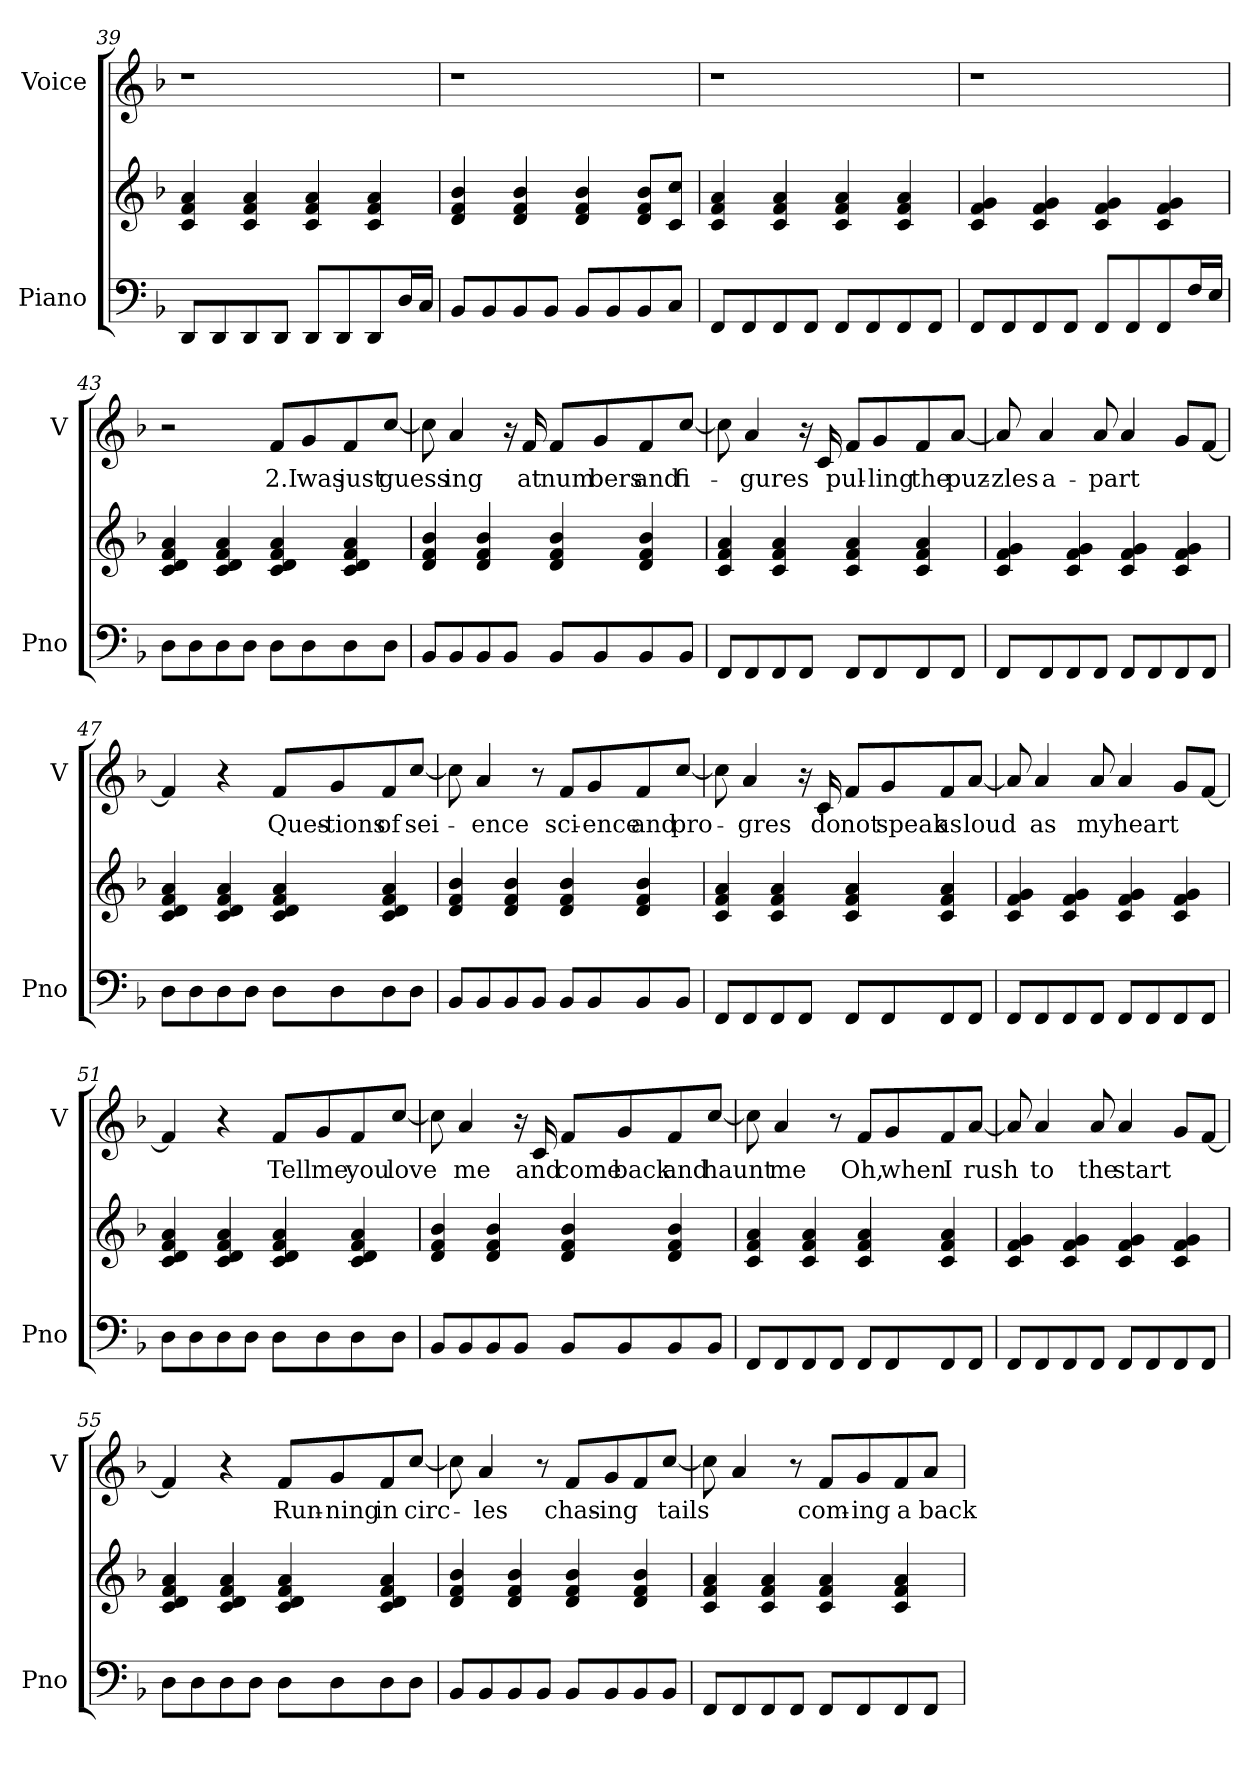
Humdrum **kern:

**kern	**kern	**kern	**text
*part2	*part2	*part1	*part1
*staff3	*staff2	*staff1	*staff1
*I"Piano	*	*I"Voice	*
*I'Pno	*	*I'V	*
*clefF4	*clefG2	*clefG2	*
*k[b-]	*k[b-]	*k[b-]	*
=39	=39	=39	=39
8DD/L	4c/ 4f/ 4a/	1r	.
8DD/	.	.	.
8DD/	4c/ 4f/ 4a/	.	.
8DD/J	.	.	.
8DD/L	4c/ 4f/ 4a/	.	.
8DD/	.	.	.
8DD/	4c/ 4f/ 4a/	.	.
16D/L	.	.	.
16C/JJ	.	.	.
!!LO:LB:g=z
=40	=40	=40	=40
8BB-/L	4d/ 4f/ 4b-/	1r	.
8BB-/	.	.	.
8BB-/	4d/ 4f/ 4b-/	.	.
8BB-/J	.	.	.
8BB-/L	4d/ 4f/ 4b-/	.	.
8BB-/	.	.	.
8BB-/	8d/ 8f/ 8b-/L	.	.
8C/J	8c/ 8cc/J	.	.
=41	=41	=41	=41
8FF/L	4c/ 4f/ 4a/	1r	.
8FF/	.	.	.
8FF/	4c/ 4f/ 4a/	.	.
8FF/J	.	.	.
8FF/L	4c/ 4f/ 4a/	.	.
8FF/	.	.	.
8FF/	4c/ 4f/ 4a/	.	.
8FF/J	.	.	.
=42	=42	=42	=42
8FF/L	4c/ 4f/ 4g/	1r	.
8FF/	.	.	.
8FF/	4c/ 4f/ 4g/	.	.
8FF/J	.	.	.
8FF/L	4c/ 4f/ 4g/	.	.
8FF/	.	.	.
8FF/	4c/ 4f/ 4g/	.	.
16F/L	.	.	.
16E/JJ	.	.	.
!!LO:LB:g=z
=43	=43	=43	=43
8D\L	4c/ 4d/ 4f/ 4a/	2r	.
8D\	.	.	.
8D\	4c/ 4d/ 4f/ 4a/	.	.
8D\J	.	.	.
8D\L	4c/ 4d/ 4f/ 4a/	8f/L	2.I
8D\	.	8g/	was
8D\	4c/ 4d/ 4f/ 4a/	8f/	just
8D\J	.	[8cc/J	guess
=44	=44	=44	=44
8BB-/L	4d/ 4f/ 4b-/	8cc\]	.
8BB-/	.	4a/	ing
8BB-/	4d/ 4f/ 4b-/	.	.
8BB-/J	.	16r	.
.	.	16f/	at
8BB-/L	4d/ 4f/ 4b-/	8f/L	num
8BB-/	.	8g/	bers
8BB-/	4d/ 4f/ 4b-/	8f/	and
8BB-/J	.	[8cc/J	fi-
=45	=45	=45	=45
8FF/L	4c/ 4f/ 4a/	8cc\]	.
8FF/	.	4a/	-gures
8FF/	4c/ 4f/ 4a/	.	.
8FF/J	.	16r	.
.	.	16c/	.
8FF/L	4c/ 4f/ 4a/	8f/L	pul-
8FF/	.	8g/	-ling
8FF/	4c/ 4f/ 4a/	8f/	the
8FF/J	.	[8a/J	puz-
!!LO:PB:g=z
=46	=46	=46	=46
8FF/L	4c/ 4f/ 4g/	8a/]	-zles
8FF/	.	4a/	a-
8FF/	4c/ 4f/ 4g/	.	.
8FF/J	.	8a/	-part
8FF/L	4c/ 4f/ 4g/	4a/	.
8FF/	.	.	.
8FF/	4c/ 4f/ 4g/	8g/L	.
8FF/J	.	[8f/J	.
=47	=47	=47	=47
8D\L	4c/ 4d/ 4f/ 4a/	4f/]	.
8D\	.	.	.
8D\	4c/ 4d/ 4f/ 4a/	4r	.
8D\J	.	.	.
8D\L	4c/ 4d/ 4f/ 4a/	8f/L	Ques-
8D\	.	8g/	-tions
8D\	4c/ 4d/ 4f/ 4a/	8f/	of
8D\J	.	[8cc/J	sei-
=48	=48	=48	=48
8BB-/L	4d/ 4f/ 4b-/	8cc\]	.
8BB-/	.	4a/	-ence
8BB-/	4d/ 4f/ 4b-/	.	.
8BB-/J	.	8r	.
8BB-/L	4d/ 4f/ 4b-/	8f/L	sci-
8BB-/	.	8g/	-ence
8BB-/	4d/ 4f/ 4b-/	8f/	and
8BB-/J	.	[8cc/J	pro-
!!LO:LB:g=z
=49	=49	=49	=49
8FF/L	4c/ 4f/ 4a/	8cc\]	.
8FF/	.	4a/	-gres
8FF/	4c/ 4f/ 4a/	.	.
8FF/J	.	16r	.
.	.	16c/	do
8FF/L	4c/ 4f/ 4a/	8f/L	not
8FF/	.	8g/	speak
8FF/	4c/ 4f/ 4a/	8f/	as
8FF/J	.	[8a/J	loud
=50	=50	=50	=50
8FF/L	4c/ 4f/ 4g/	8a/]	.
8FF/	.	4a/	as
8FF/	4c/ 4f/ 4g/	.	.
8FF/J	.	8a/	my
8FF/L	4c/ 4f/ 4g/	4a/	heart
8FF/	.	.	.
8FF/	4c/ 4f/ 4g/	8g/L	.
8FF/J	.	[8f/J	.
=51	=51	=51	=51
8D\L	4c/ 4d/ 4f/ 4a/	4f/]	.
8D\	.	.	.
8D\	4c/ 4d/ 4f/ 4a/	4r	.
8D\J	.	.	.
8D\L	4c/ 4d/ 4f/ 4a/	8f/L	Tell
8D\	.	8g/	me
8D\	4c/ 4d/ 4f/ 4a/	8f/	you
8D\J	.	[8cc/J	love
!!LO:LB:g=z
=52	=52	=52	=52
8BB-/L	4d/ 4f/ 4b-/	8cc\]	.
8BB-/	.	4a/	me
8BB-/	4d/ 4f/ 4b-/	.	.
8BB-/J	.	16r	.
.	.	16c/	and
8BB-/L	4d/ 4f/ 4b-/	8f/L	come
8BB-/	.	8g/	back
8BB-/	4d/ 4f/ 4b-/	8f/	and
8BB-/J	.	[8cc/J	haunt
=53	=53	=53	=53
8FF/L	4c/ 4f/ 4a/	8cc\]	.
8FF/	.	4a/	me
8FF/	4c/ 4f/ 4a/	.	.
8FF/J	.	8r	.
8FF/L	4c/ 4f/ 4a/	8f/L	Oh,
8FF/	.	8g/	when
8FF/	4c/ 4f/ 4a/	8f/	I
8FF/J	.	[8a/J	rush
=54	=54	=54	=54
8FF/L	4c/ 4f/ 4g/	8a/]	.
8FF/	.	4a/	to
8FF/	4c/ 4f/ 4g/	.	.
8FF/J	.	8a/	the
8FF/L	4c/ 4f/ 4g/	4a/	start
8FF/	.	.	.
8FF/	4c/ 4f/ 4g/	8g/L	.
8FF/J	.	[8f/J	.
!!LO:LB:g=z
=55	=55	=55	=55
8D\L	4c/ 4d/ 4f/ 4a/	4f/]	.
8D\	.	.	.
8D\	4c/ 4d/ 4f/ 4a/	4r	.
8D\J	.	.	.
8D\L	4c/ 4d/ 4f/ 4a/	8f/L	Run-
8D\	.	8g/	-ning
8D\	4c/ 4d/ 4f/ 4a/	8f/	in
8D\J	.	[8cc/J	circ-
=56	=56	=56	=56
8BB-/L	4d/ 4f/ 4b-/	8cc\]	.
8BB-/	.	4a/	-les
8BB-/	4d/ 4f/ 4b-/	.	.
8BB-/J	.	8r	.
8BB-/L	4d/ 4f/ 4b-/	8f/L	chas-
8BB-/	.	8g/	-ing
8BB-/	4d/ 4f/ 4b-/	8f/	.
8BB-/J	.	[8cc/J	tails
=57	=57	=57	=57
8FF/L	4c/ 4f/ 4a/	8cc\]	.
8FF/	.	4a/	.
8FF/	4c/ 4f/ 4a/	.	.
8FF/J	.	8r	.
8FF/L	4c/ 4f/ 4a/	8f/L	com-
8FF/	.	8g/	-ing
8FF/	4c/ 4f/ 4a/	8f/	a
8FF/J	.	8a/J	back
=	=	=	=
*-	*-	*-	*-
